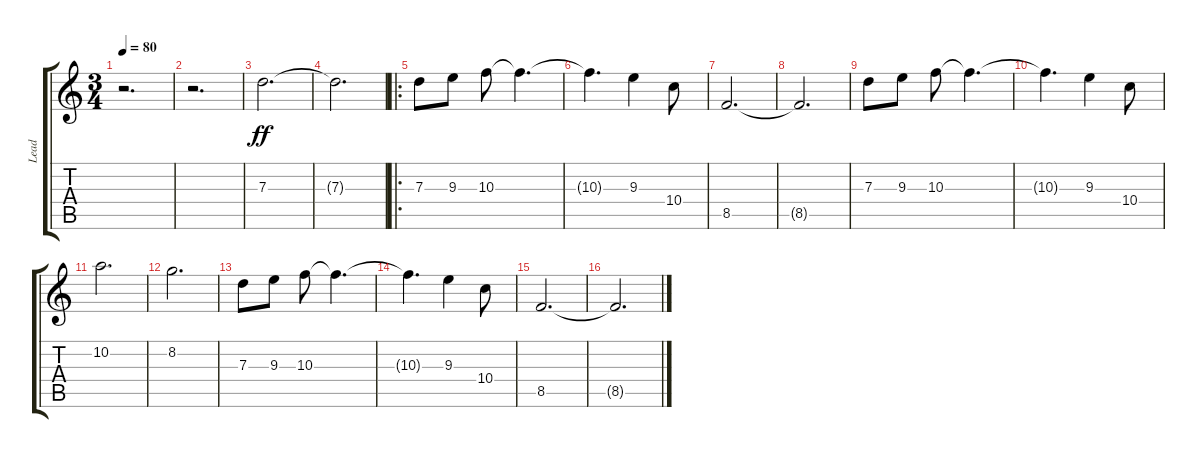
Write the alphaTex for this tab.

\track ("Lead" "Lead") {instrument distortionguitar}
\staff {score tabs}
\tuning (D4 B3 G3 D3 A2 D2) {hide}
\ts (3 4)
\tempo 80
\clef g2
\ks c
r.2{d dy ff instrument distortionguitar} |
r.2{d} |
7.3.2{d} |
7.3{t}.2{d} |
\ro
7.3.8 9.3.8 10.3.8 10.3{t}.4{d} |
10.3{t}.4{d} 9.3.4 10.4.8 |
8.5.2{d} |
8.5{t}.2{d} |
7.3.8 9.3.8 10.3.8 10.3{t}.4{d} |
10.3{t}.4{d} 9.3.4 10.4.8 |
10.2.2{d} |
8.2.2{d} |
7.3.8 9.3.8 10.3.8 10.3{t}.4{d} |
10.3{t}.4{d} 9.3.4 10.4.8 |
8.5.2{d} |
8.5{t}.2{d}
